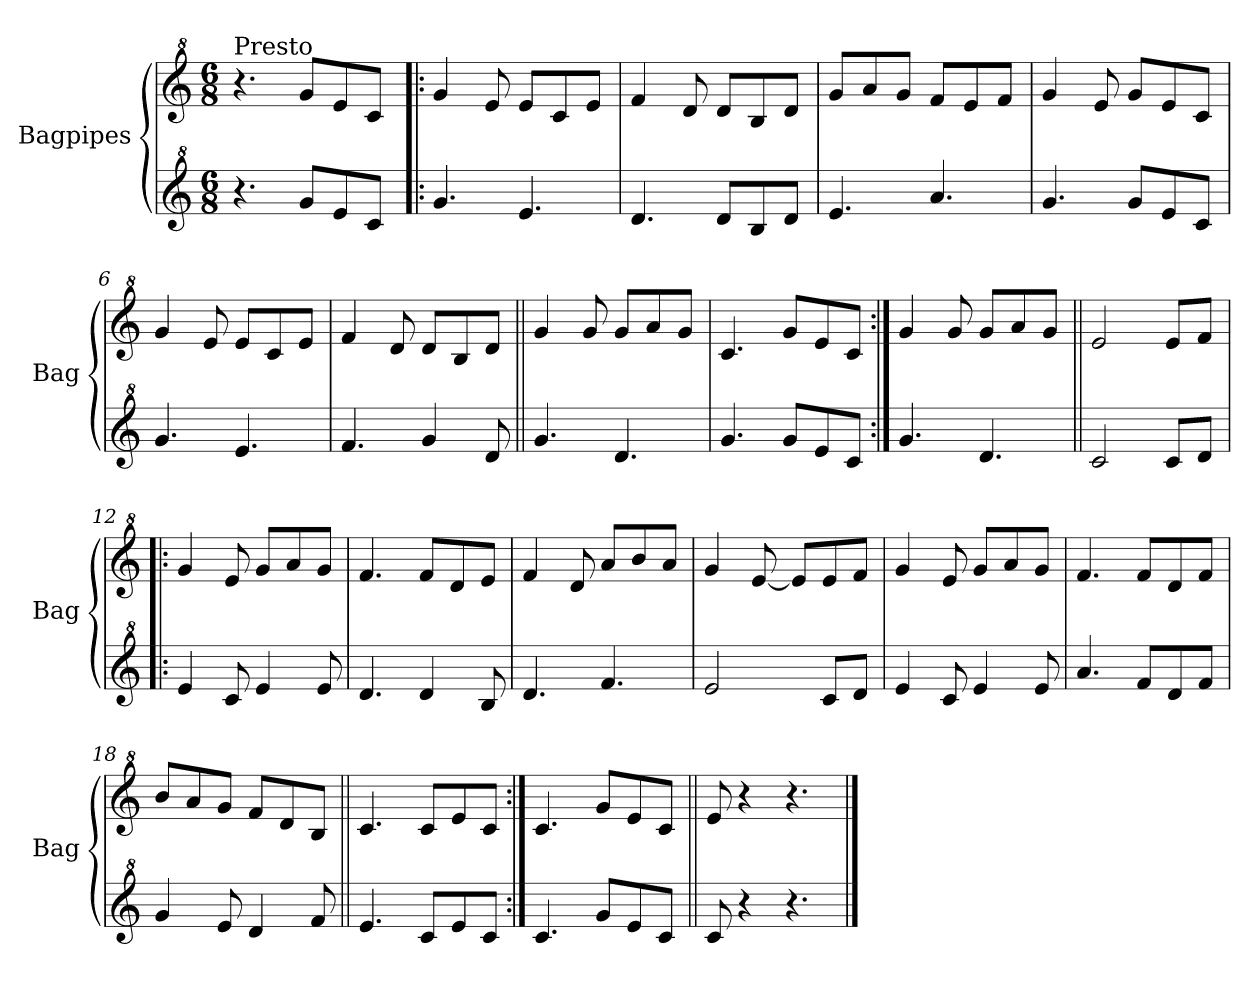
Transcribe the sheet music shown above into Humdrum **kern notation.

**kern	**kern
*part2	*part1
*staff2	*staff1
*I"Bagpipes	*I"Bagpipes
*I'Bag	*I'Bag
*clefG^2	*clefG^2
*k[]	*k[]
*C:	*C:
*M6/8	*M6/8
=1	=1
!	!LO:TX:a:t=Presto
4.r	4.r
8gg/L	8gg/L
8ee/	8ee/
8cc/J	8cc/J
=2!|:	=2!|:
4.gg/	4gg/
.	8ee/
4.ee/	8ee/L
.	8cc/
.	8ee/J
=3	=3
4.dd/	4ff/
.	8dd/
8dd/L	8dd/L
8b/	8b/
8dd/J	8dd/J
=4	=4
4.ee/	8gg/L
.	8aa/
.	8gg/J
4.aa/	8ff/L
.	8ee/
.	8ff/J
=5	=5
4.gg/	4gg/
.	8ee/
8gg/L	8gg/L
8ee/	8ee/
8cc/J	8cc/J
=6	=6
4.gg/	4gg/
.	8ee/
4.ee/	8ee/L
.	8cc/
.	8ee/J
=7	=7
4.ff/	4ff/
.	8dd/
4gg/	8dd/L
.	8b/
8dd/	8dd/J
=8||	=8||
4.gg/	4gg/
.	8gg/
4.dd/	8gg/L
.	8aa/
.	8gg/J
!!LO:LB:g=z
=9	=9
4.gg/	4.cc/
8gg/L	8gg/L
8ee/	8ee/
8cc/J	8cc/J
=10:|!	=10:|!
4.gg/	4gg/
.	8gg/
4.dd/	8gg/L
.	8aa/
.	8gg/J
=11||	=11||
2cc/	2ee/
8cc/L	8ee/L
8dd/J	8ff/J
=12!|:	=12!|:
4ee/	4gg/
8cc/	8ee/
4ee/	8gg/L
.	8aa/
8ee/	8gg/J
=13	=13
4.dd/	4.ff/
4dd/	8ff/L
.	8dd/
8b/	8ee/J
=14	=14
4.dd/	4ff/
.	8dd/
4.ff/	8aa/L
.	8bb/
.	8aa/J
=15	=15
2ee/	4gg/
.	[8ee/
.	8ee/L]
8cc/L	8ee/
8dd/J	8ff/J
=16	=16
4ee/	4gg/
8cc/	8ee/
4ee/	8gg/L
.	8aa/
8ee/	8gg/J
!!LO:LB:g=z
=17	=17
4.aa/	4.ff/
8ff/L	8ff/L
8dd/	8dd/
8ff/J	8ff/J
=18	=18
4gg/	8bb/L
.	8aa/
8ee/	8gg/J
4dd/	8ff/L
.	8dd/
8ff/	8b/J
=19||	=19||
4.ee/	4.cc/
8cc/L	8cc/L
8ee/	8ee/
8cc/J	8cc/J
=20:|!	=20:|!
4.cc/	4.cc/
8gg/L	8gg/L
8ee/	8ee/
8cc/J	8cc/J
=21||	=21||
8cc/	8ee/
4r	4r
4.r	4.r
==	==
*-	*-
